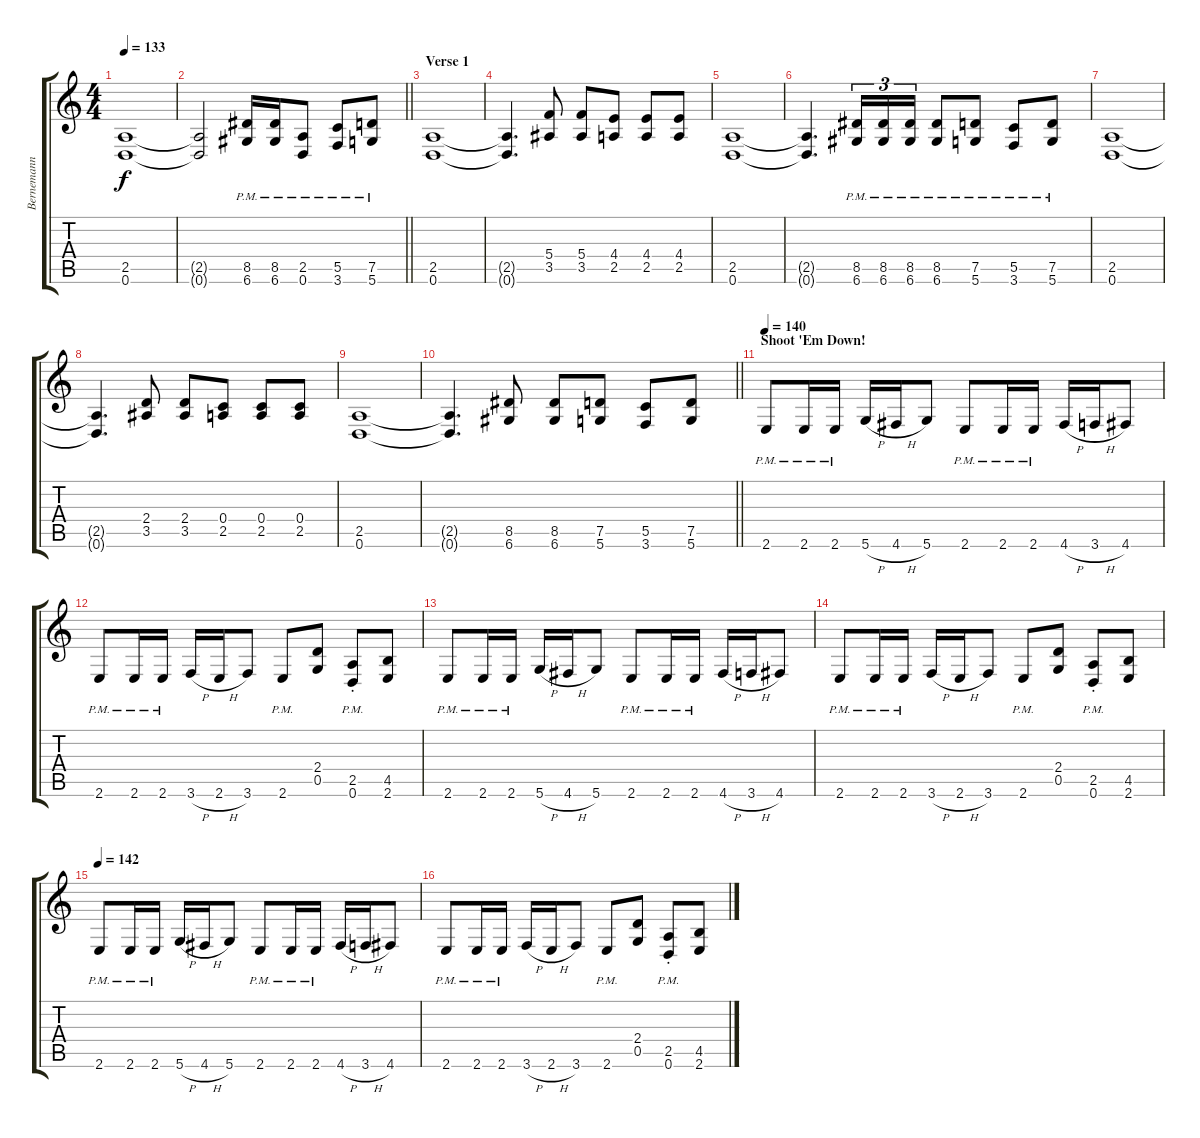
\track ("Bernemann L" "Bernemann ") {instrument distortionguitar}
\staff {score tabs}
\tuning (D4 A3 F3 C3 G2 D2) {hide}
\ts (4 4)
\tempo 133
\clef g2
\ks c
(2.5 0.6).1{dy f} |
\barLineRight lightlight
(2.5{t} 0.6{t}).2 (8.5{pm} 6.6{pm}).16 (8.5{pm} 6.6{pm}).16 (2.5{pm} 0.6{pm}).8 (5.5{pm} 3.6{pm}).8 (7.5{pm} 5.6{pm}).8 |
\section ("" "Verse 1")
(2.5 0.6).1 |
(2.5{t} 0.6{t}).4{d} (5.4 3.5).8 (5.4 3.5).8 (4.4 2.5).8 (4.4 2.5).8 (4.4 2.5).8 |
(2.5 0.6).1 |
(2.5{t} 0.6{t}).4{d} (8.5{pm} 6.6{pm}).16{tu (3 2)} (8.5{pm} 6.6{pm}).16{tu (3 2)} (8.5{pm} 6.6{pm}).16{tu (3 2)} (8.5{pm} 6.6{pm}).8 (7.5{pm} 5.6{pm}).8 (5.5{pm} 3.6{pm}).8 (7.5{pm} 5.6{pm}).8 |
(2.5 0.6).1 |
(2.5{t} 0.6{t}).4{d} (2.4 3.5).8 (2.4 3.5).8 (0.4 2.5).8 (0.4 2.5).8 (0.4 2.5).8 |
(2.5 0.6).1 |
\barLineRight lightlight
(2.5{t} 0.6{t}).4{d} (8.5 6.6).8 (8.5 6.6).8 (7.5 5.6).8 (5.5 3.6).8 (7.5 5.6).8 |
\section ("" "Shoot 'Em Down!")
\tempo 140
2.6{pm}.8 2.6{pm}.16 2.6{pm}.16 5.6{h}.16 4.6{h}.16 5.6.8 2.6{pm}.8 2.6{pm}.16 2.6{pm}.16 4.6{h}.16 3.6{h}.16 4.6.8 |
2.6{pm}.8 2.6{pm}.16 2.6{pm}.16 3.6{h}.16 2.6{h}.16 3.6.8 2.6{pm}.8 (2.4 0.5).8 (2.5{pm st} 0.6{pm st}).8 (4.5 2.6).8 |
2.6{pm}.8 2.6{pm}.16 2.6{pm}.16 5.6{h}.16 4.6{h}.16 5.6.8 2.6{pm}.8 2.6{pm}.16 2.6{pm}.16 4.6{h}.16 3.6{h}.16 4.6.8 |
2.6{pm}.8 2.6{pm}.16 2.6{pm}.16 3.6{h}.16 2.6{h}.16 3.6.8 2.6{pm}.8 (2.4 0.5).8 (2.5{pm st} 0.6{pm st}).8 (4.5 2.6).8 |
\tempo 142
2.6{pm}.8 2.6{pm}.16 2.6{pm}.16 5.6{h}.16 4.6{h}.16 5.6.8 2.6{pm}.8 2.6{pm}.16 2.6{pm}.16 4.6{h}.16 3.6{h}.16 4.6.8 |
2.6{pm}.8 2.6{pm}.16 2.6{pm}.16 3.6{h}.16 2.6{h}.16 3.6.8 2.6{pm}.8 (2.4 0.5).8 (2.5{pm st} 0.6{pm st}).8 (4.5 2.6).8
